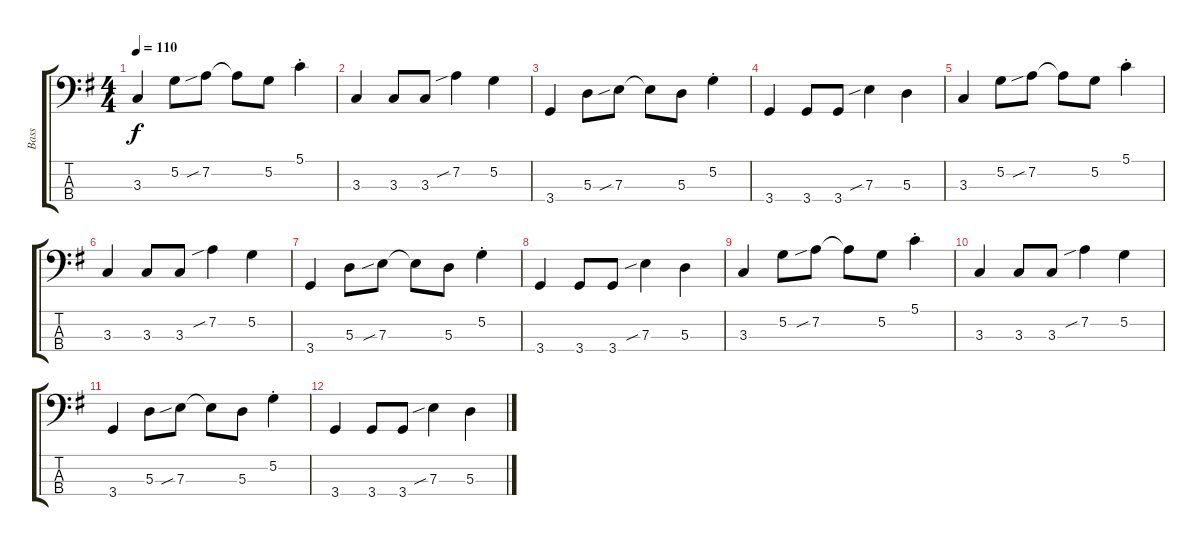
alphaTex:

\track ("Bass" "Bass") {instrument electricbassfinger}
\staff {score tabs}
\tuning (G2 D2 A1 E1) {hide}
\ts (4 4)
\tempo 110
\clef f4
\ks eminor
3.3.4{dy f} 5.2.8 7.2{sib}.8 7.2{t}.8 5.2.8 5.1{st}.4 |
3.3.4 3.3.8 3.3.8 7.2{sib}.4 5.2.4 |
3.4.4 5.3.8 7.3{sib}.8 7.3{t}.8 5.3.8 5.2{st}.4 |
3.4.4 3.4.8 3.4.8 7.3{sib}.4 5.3.4 |
3.3.4 5.2.8 7.2{sib}.8 7.2{t}.8 5.2.8 5.1{st}.4 |
3.3.4 3.3.8 3.3.8 7.2{sib}.4 5.2.4 |
3.4.4 5.3.8 7.3{sib}.8 7.3{t}.8 5.3.8 5.2{st}.4 |
3.4.4 3.4.8 3.4.8 7.3{sib}.4 5.3.4 |
3.3.4 5.2.8 7.2{sib}.8 7.2{t}.8 5.2.8 5.1{st}.4 |
3.3.4 3.3.8 3.3.8 7.2{sib}.4 5.2.4 |
3.4.4 5.3.8 7.3{sib}.8 7.3{t}.8 5.3.8 5.2{st}.4 |
3.4.4 3.4.8 3.4.8 7.3{sib}.4 5.3.4
